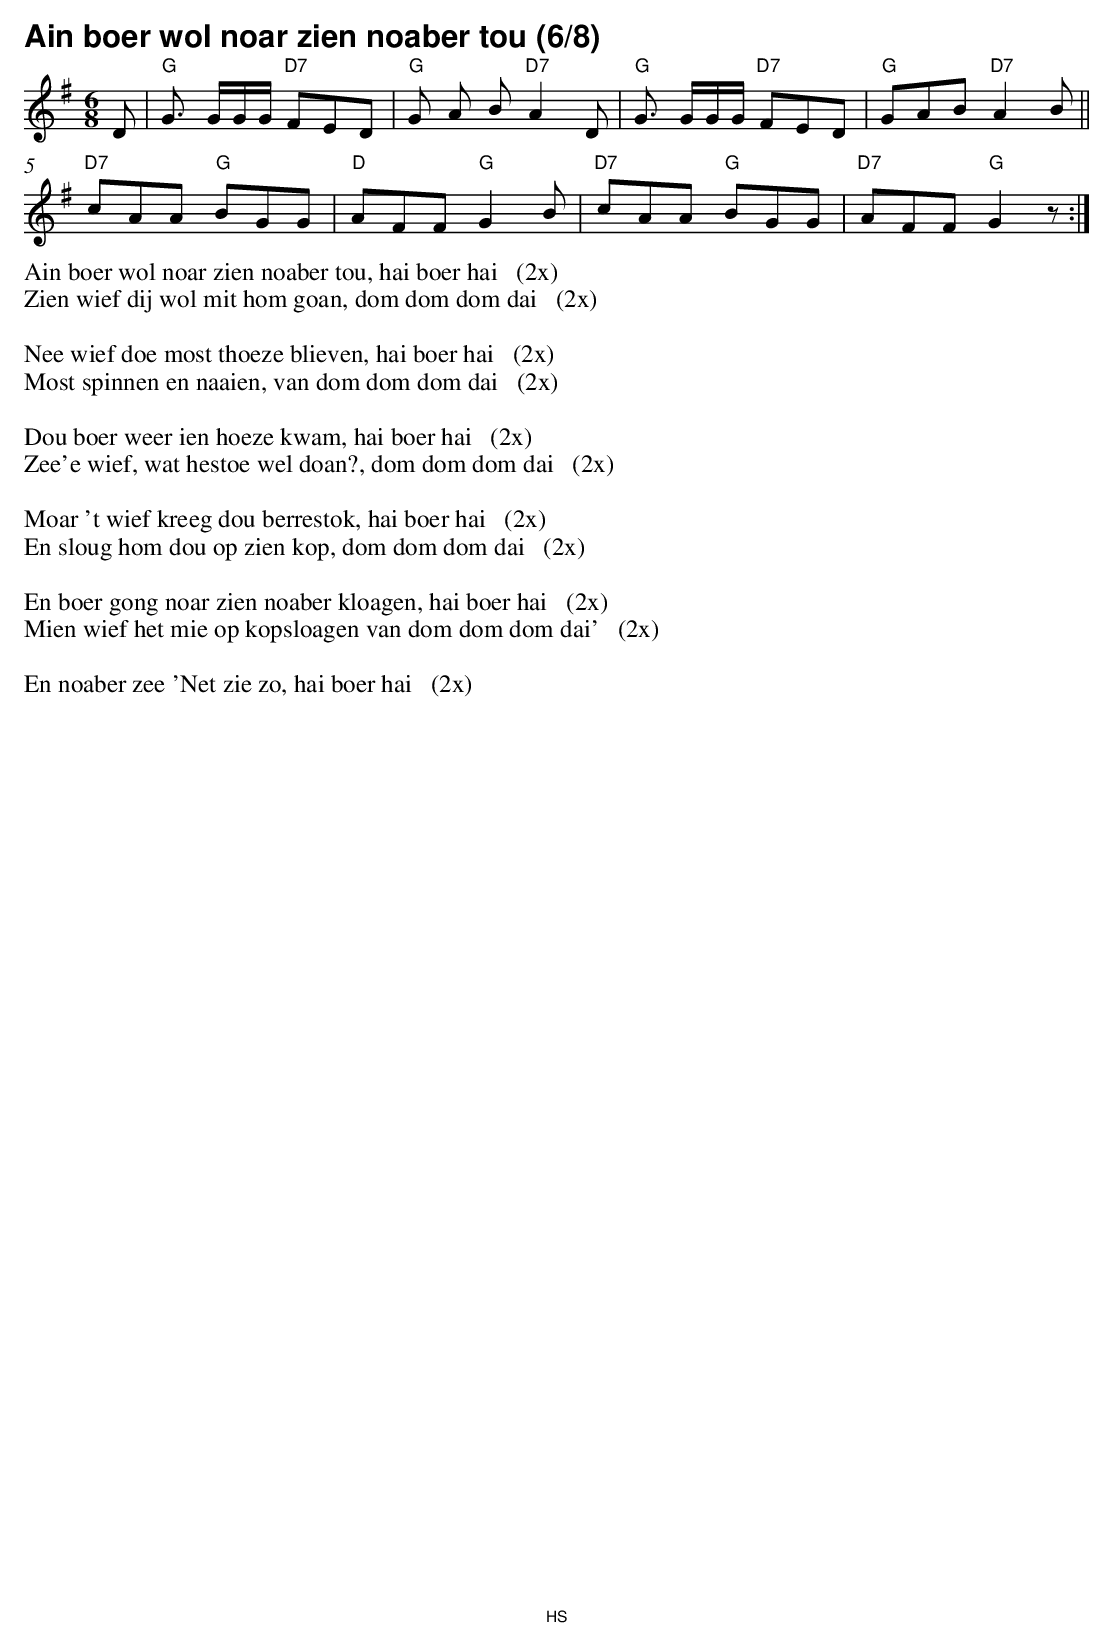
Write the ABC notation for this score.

X:1
T:Ain boer wol noar zien noaber tou (6/8)
L:1/8
M:6/8
Q:1/4=100
K:G
D |"G" G3/2 G/G/G/  "D7"FED | "G" G A B "D7" A2 D |"G" G3/2 G/G/G/  "D7"FED | "G" GAB "D7" A2 B ||
"D7" cAA "G" BGG |"D" AFF"G" G2B |"D7" cAA"G" BGG | "D7"AFF "G"G2 z :|]
Ain boer wol noar zien noaber tou, hai boer hai   (2x)
Zien wief dij wol mit hom goan, dom dom dom dai   (2x)
\
Nee wief doe most thoeze blieven, hai boer hai   (2x)
Most spinnen en naaien, van dom dom dom dai   (2x)
\
Dou boer weer ien hoeze kwam, hai boer hai   (2x)
Zee'e wief, wat hestoe wel doan?, dom dom dom dai   (2x)
\
Moar 't wief kreeg dou berrestok, hai boer hai   (2x)
En sloug hom dou op zien kop, dom dom dom dai   (2x)
\
En boer gong noar zien noaber kloagen, hai boer hai   (2x)
Mien wief het mie op kopsloagen van dom dom dom dai'   (2x)
\
En noaber zee 'Net zie zo, hai boer hai   (2x)
